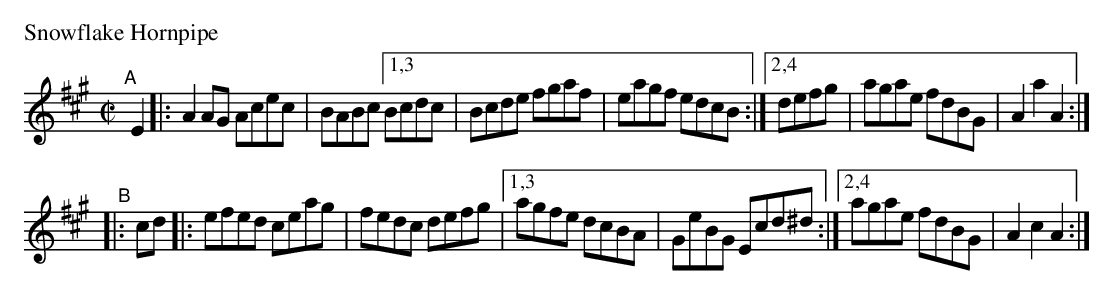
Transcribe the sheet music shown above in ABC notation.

X:1
P: Snowflake Hornpipe
C:
M: C|
L: 1/8
K: A
"^A"[|] E2 |: A2AG Acec | BABc \
[1,3 Bcdc | Bcde fgaf | eagf edcB :|\
[2,4 defg | agae fdBG | A2a2 A2 :|
"^B"|: cd |: efed ceag | fedc defg |\
[1,3 agfe dcBA | GeBG Ecd^d :|\
[2,4 agae fdBG | A2c2 A2 :|
